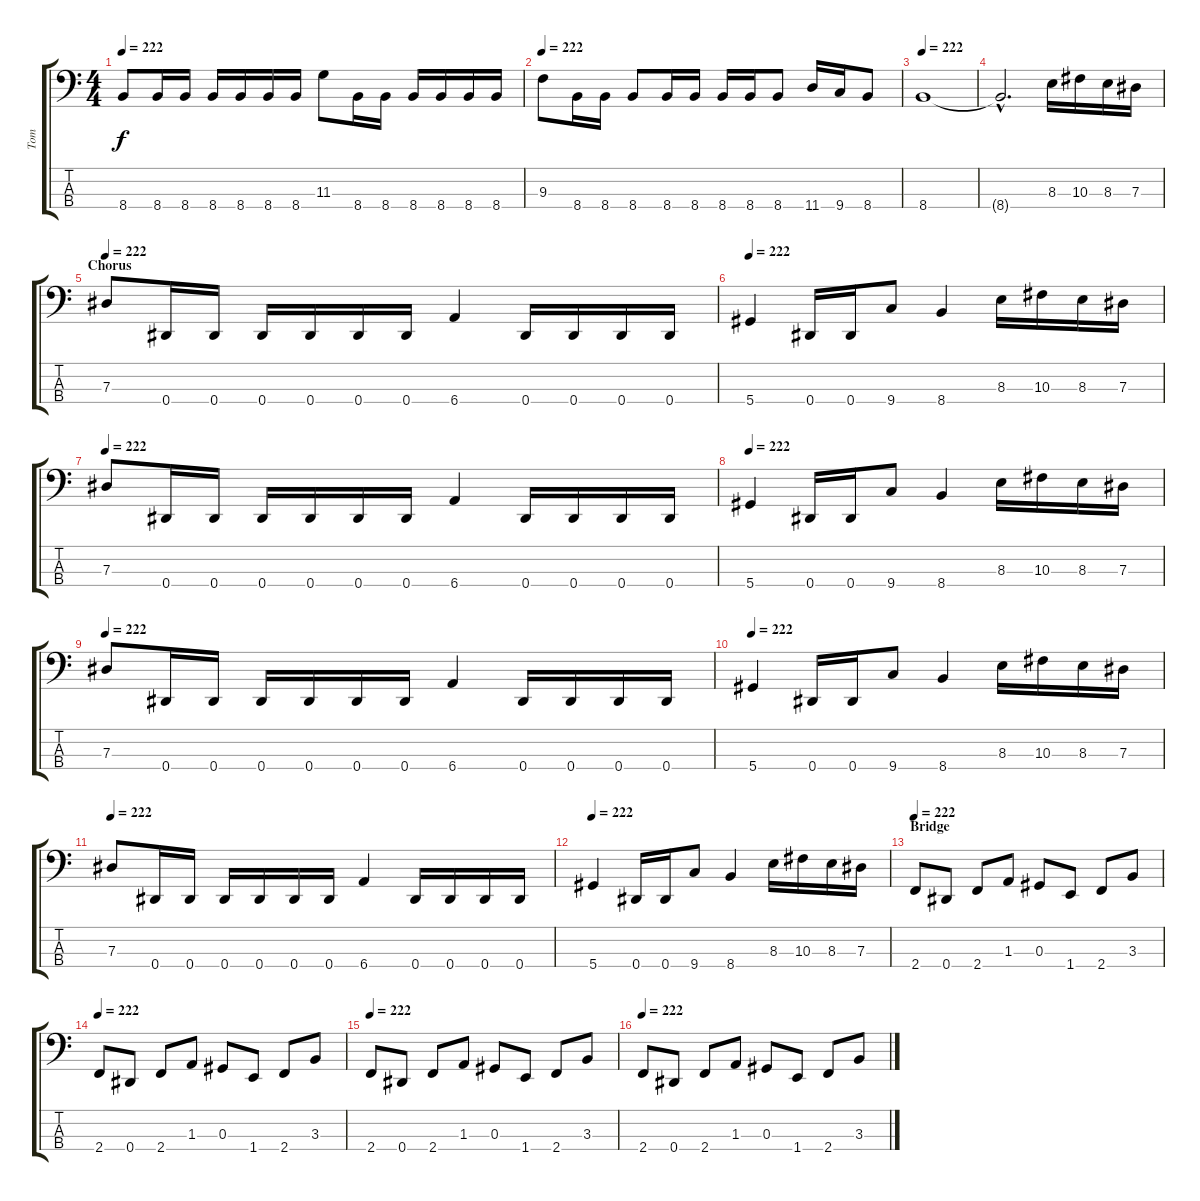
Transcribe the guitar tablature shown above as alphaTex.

\track ("Tom" "Tom") {instrument electricbasspick}
\staff {score tabs}
\tuning (Gb2 Db2 Ab1 Eb1) {hide}
\ts (4 4)
\tempo 222
\clef f4
\ks c
8.4.8{dy f} 8.4.16 8.4.16 8.4.16 8.4.16 8.4.16 8.4.16 11.3.8 8.4.16 8.4.16 8.4.16 8.4.16 8.4.16 8.4.16 |
\tempo 222
9.3.8 8.4.16 8.4.16 8.4.8 8.4.16 8.4.16 8.4.16 8.4.16 8.4.8 11.4.16 9.4.16 8.4.8 |
\tempo 222
8.4.1 |
8.4{hac t}.2{d} 8.3.16 10.3.16 8.3.16 7.3.16 |
\section ("" "Chorus")
\tempo 222
7.3.8 0.4.16 0.4.16 0.4.16 0.4.16 0.4.16 0.4.16 6.4.4 0.4.16 0.4.16 0.4.16 0.4.16 |
\tempo 222
5.4.4 0.4.16 0.4.16 9.4.8 8.4.4 8.3.16 10.3.16 8.3.16 7.3.16 |
\tempo 222
7.3.8 0.4.16 0.4.16 0.4.16 0.4.16 0.4.16 0.4.16 6.4.4 0.4.16 0.4.16 0.4.16 0.4.16 |
\tempo 222
5.4.4 0.4.16 0.4.16 9.4.8 8.4.4 8.3.16 10.3.16 8.3.16 7.3.16 |
\tempo 222
7.3.8 0.4.16 0.4.16 0.4.16 0.4.16 0.4.16 0.4.16 6.4.4 0.4.16 0.4.16 0.4.16 0.4.16 |
\tempo 222
5.4.4 0.4.16 0.4.16 9.4.8 8.4.4 8.3.16 10.3.16 8.3.16 7.3.16 |
\tempo 222
7.3.8 0.4.16 0.4.16 0.4.16 0.4.16 0.4.16 0.4.16 6.4.4 0.4.16 0.4.16 0.4.16 0.4.16 |
\tempo 222
5.4.4 0.4.16 0.4.16 9.4.8 8.4.4 8.3.16 10.3.16 8.3.16 7.3.16 |
\section ("" "Bridge")
\tempo 222
2.4.8 0.4.8 2.4.8 1.3.8 0.3.8 1.4.8 2.4.8 3.3.8 |
\tempo 222
2.4.8 0.4.8 2.4.8 1.3.8 0.3.8 1.4.8 2.4.8 3.3.8 |
\tempo 222
2.4.8 0.4.8 2.4.8 1.3.8 0.3.8 1.4.8 2.4.8 3.3.8 |
\tempo 222
2.4.8 0.4.8 2.4.8 1.3.8 0.3.8 1.4.8 2.4.8 3.3.8
